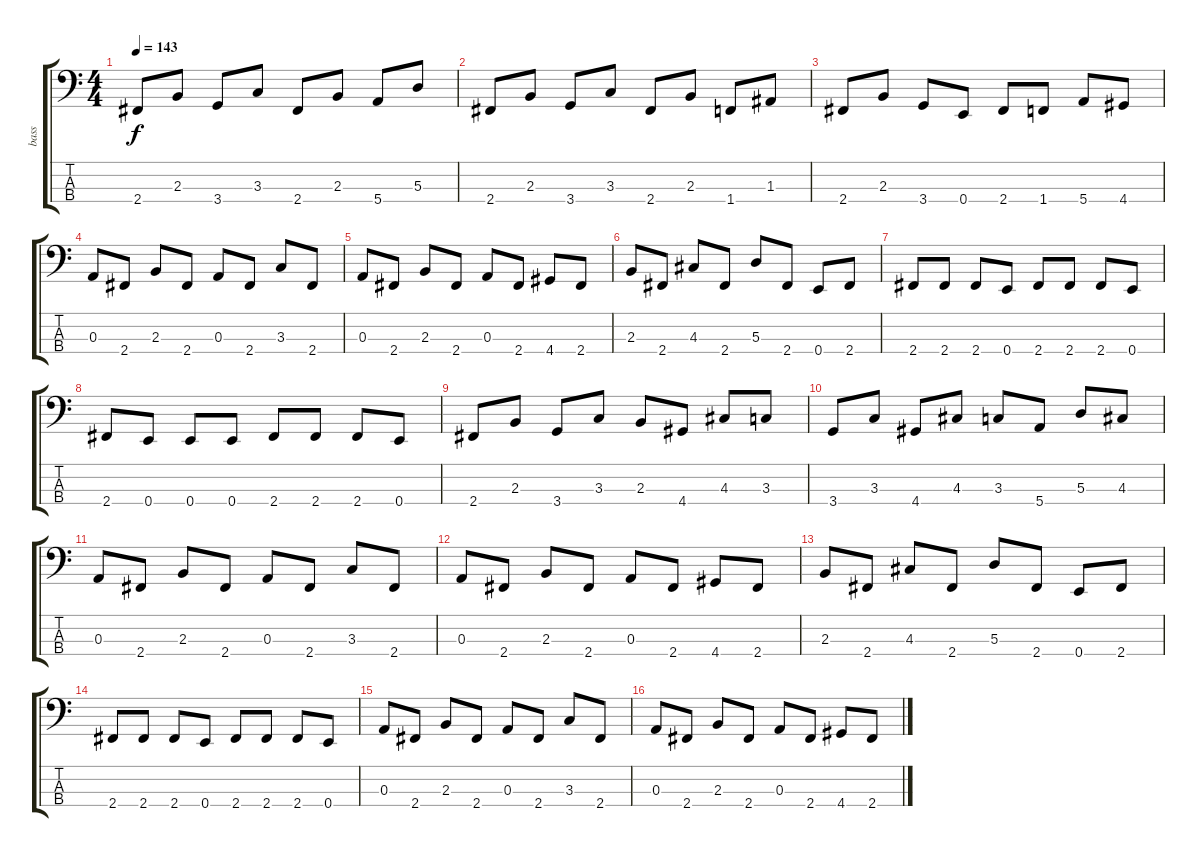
\track ("bass" "bass") {instrument electricbassfinger}
\staff {score tabs}
\tuning (G2 D2 A1 E1) {hide}
\ts (4 4)
\tempo 143
\clef f4
\ks c
2.4.8{dy f} 2.3.8 3.4.8 3.3.8 2.4.8 2.3.8 5.4.8 5.3.8 |
2.4.8 2.3.8 3.4.8 3.3.8 2.4.8 2.3.8 1.4.8 1.3.8 |
2.4.8 2.3.8 3.4.8 0.4.8 2.4.8 1.4.8 5.4.8 4.4.8 |
0.3.8 2.4.8 2.3.8 2.4.8 0.3.8 2.4.8 3.3.8 2.4.8 |
0.3.8 2.4.8 2.3.8 2.4.8 0.3.8 2.4.8 4.4.8 2.4.8 |
2.3.8 2.4.8 4.3.8 2.4.8 5.3.8 2.4.8 0.4.8 2.4.8 |
2.4.8 2.4.8 2.4.8 0.4.8 2.4.8 2.4.8 2.4.8 0.4.8 |
2.4.8 0.4.8 0.4.8 0.4.8 2.4.8 2.4.8 2.4.8 0.4.8 |
2.4.8 2.3.8 3.4.8 3.3.8 2.3.8 4.4.8 4.3.8 3.3.8 |
3.4.8 3.3.8 4.4.8 4.3.8 3.3.8 5.4.8 5.3.8 4.3.8 |
0.3.8 2.4.8 2.3.8 2.4.8 0.3.8 2.4.8 3.3.8 2.4.8 |
0.3.8 2.4.8 2.3.8 2.4.8 0.3.8 2.4.8 4.4.8 2.4.8 |
2.3.8 2.4.8 4.3.8 2.4.8 5.3.8 2.4.8 0.4.8 2.4.8 |
2.4.8 2.4.8 2.4.8 0.4.8 2.4.8 2.4.8 2.4.8 0.4.8 |
0.3.8 2.4.8 2.3.8 2.4.8 0.3.8 2.4.8 3.3.8 2.4.8 |
0.3.8 2.4.8 2.3.8 2.4.8 0.3.8 2.4.8 4.4.8 2.4.8
